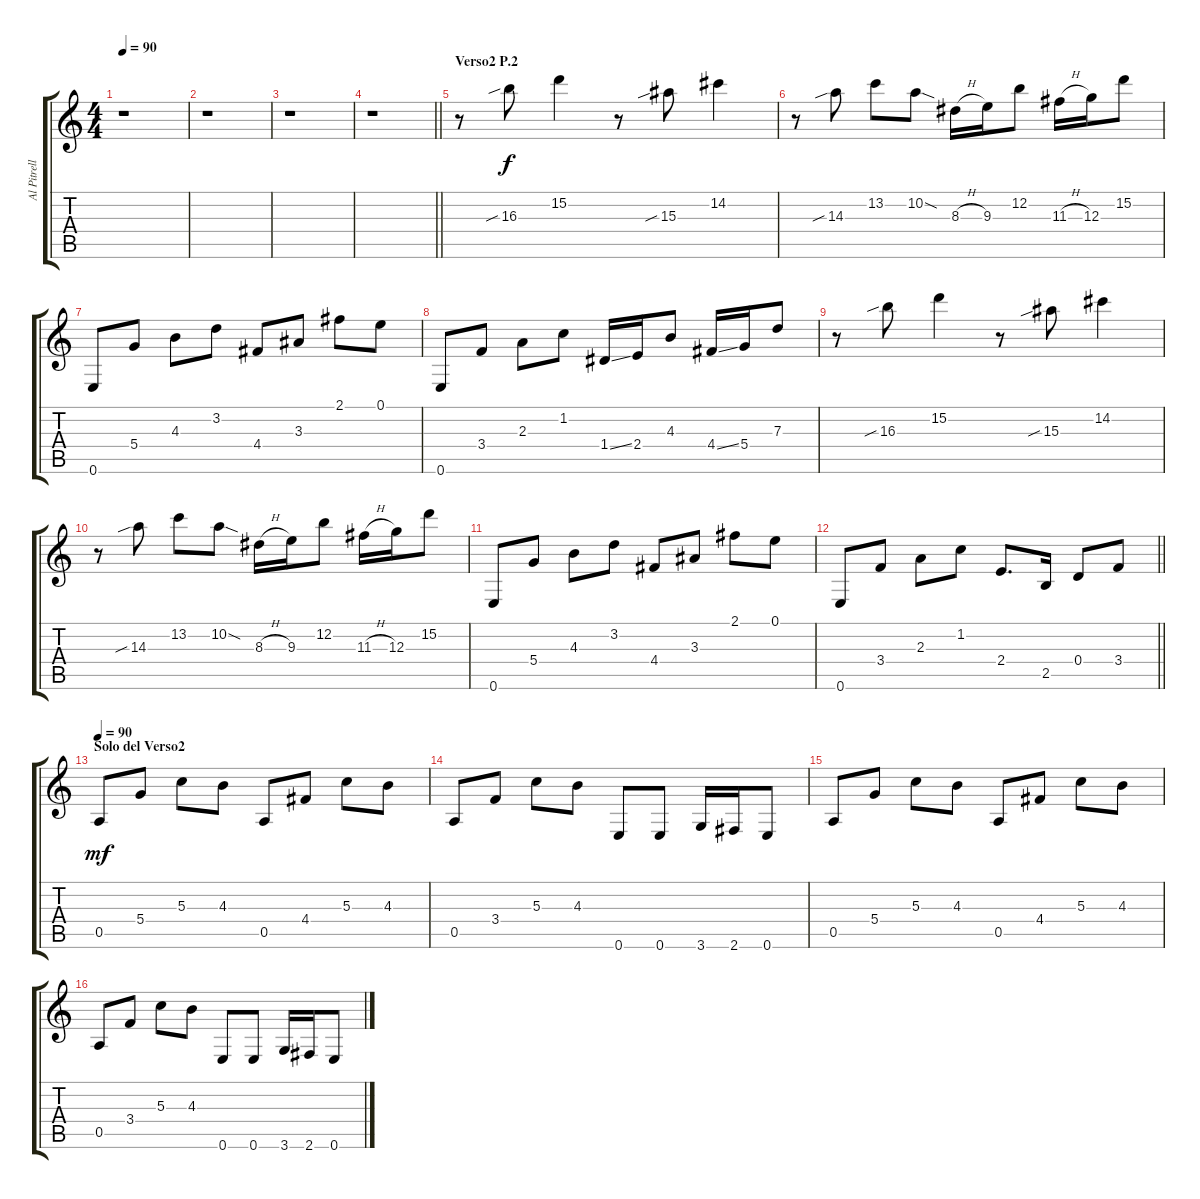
\track ("Al Pitrelli Ritmo" "Al Pitrell") {instrument distortionguitar}
\staff {score tabs}
\tuning (E4 B3 G3 D3 A2 E2) {hide}
\ts (4 4)
\tempo 90
\clef g2
\ks c
r.1{dy f} |
r.1 |
r.1 |
\barLineRight lightlight
r.1 |
\section ("" "Verso2 P.2")
r.8 16.3{sib}.8 15.2.4 r.8 15.3{sib}.8 14.2.4 |
r.8 14.3{sib}.8 13.2.8 10.2{sod}.8 8.3{h}.16 9.3.16 12.2.8 11.3{h}.16 12.3.16 15.2.8 |
0.6.8 5.4.8 4.3.8 3.2.8 4.4.8 3.3.8 2.1.8 0.1.8 |
0.6.8 3.4.8 2.3.8 1.2.8 1.4{ss}.16 2.4.16 4.3.8 4.4{ss}.16 5.4.16 7.3.8 |
r.8 16.3{sib}.8 15.2.4 r.8 15.3{sib}.8 14.2.4 |
r.8 14.3{sib}.8 13.2.8 10.2{sod}.8 8.3{h}.16 9.3.16 12.2.8 11.3{h}.16 12.3.16 15.2.8 |
0.6.8 5.4.8 4.3.8 3.2.8 4.4.8 3.3.8 2.1.8 0.1.8 |
\barLineRight lightlight
0.6.8 3.4.8 2.3.8 1.2.8 2.4.8{d} 2.5.16 0.4.8 3.4.8 |
\section ("" "Solo del Verso2")
\tempo 90
0.5.8{dy mf} 5.4.8 5.3.8 4.3.8 0.5.8 4.4.8 5.3.8 4.3.8 |
0.5.8 3.4.8 5.3.8 4.3.8 0.6.8 0.6.8 3.6.16 2.6.16 0.6.8 |
0.5.8 5.4.8 5.3.8 4.3.8 0.5.8 4.4.8 5.3.8 4.3.8 |
0.5.8 3.4.8 5.3.8 4.3.8 0.6.8 0.6.8 3.6.16 2.6.16 0.6.8
